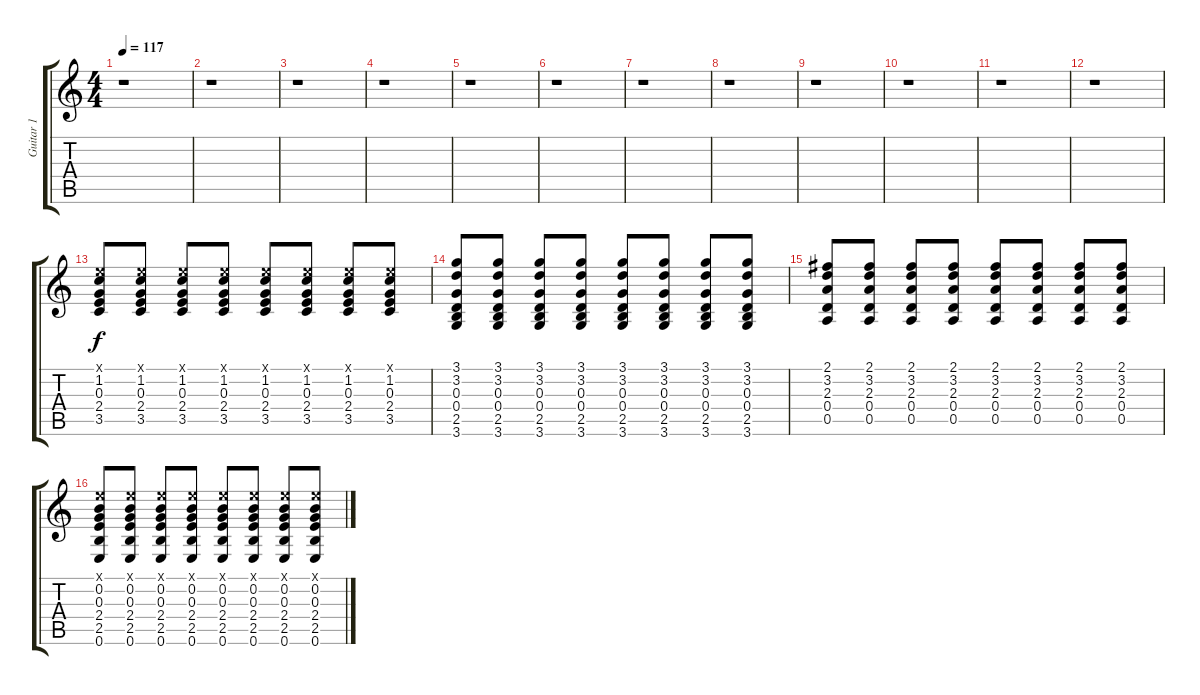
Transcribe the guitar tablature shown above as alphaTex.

\track ("Guitar 1" "Guitar 1") {instrument overdrivenguitar}
\staff {score tabs}
\tuning (E4 B3 G3 D3 A2 E2) {hide}
\ts (4 4)
\tempo 117
\clef g2
\ks c
r.1{dy f} |
r.1 |
r.1 |
r.1 |
r.1 |
r.1 |
r.1 |
r.1 |
r.1 |
r.1 |
r.1 |
r.1 |
(0.1{x} 1.2 0.3 2.4 3.5).8{volume 10} (0.1{x} 1.2 0.3 2.4 3.5).8 (0.1{x} 1.2 0.3 2.4 3.5).8 (0.1{x} 1.2 0.3 2.4 3.5).8 (0.1{x} 1.2 0.3 2.4 3.5).8 (0.1{x} 1.2 0.3 2.4 3.5).8 (0.1{x} 1.2 0.3 2.4 3.5).8 (0.1{x} 1.2 0.3 2.4 3.5).8 |
(3.1 3.2 0.3 0.4 2.5 3.6).8 (3.1 3.2 0.3 0.4 2.5 3.6).8 (3.1 3.2 0.3 0.4 2.5 3.6).8 (3.1 3.2 0.3 0.4 2.5 3.6).8 (3.1 3.2 0.3 0.4 2.5 3.6).8 (3.1 3.2 0.3 0.4 2.5 3.6).8 (3.1 3.2 0.3 0.4 2.5 3.6).8 (3.1 3.2 0.3 0.4 2.5 3.6).8 |
(2.1 3.2 2.3 0.4 0.5).8 (2.1 3.2 2.3 0.4 0.5).8 (2.1 3.2 2.3 0.4 0.5).8 (2.1 3.2 2.3 0.4 0.5).8 (2.1 3.2 2.3 0.4 0.5).8 (2.1 3.2 2.3 0.4 0.5).8 (2.1 3.2 2.3 0.4 0.5).8 (2.1 3.2 2.3 0.4 0.5).8 |
(0.1{x} 0.2 0.3 2.4 2.5 0.6).8 (0.1{x} 0.2 0.3 2.4 2.5 0.6).8 (0.1{x} 0.2 0.3 2.4 2.5 0.6).8 (0.1{x} 0.2 0.3 2.4 2.5 0.6).8 (0.1{x} 0.2 0.3 2.4 2.5 0.6).8 (0.1{x} 0.2 0.3 2.4 2.5 0.6).8 (0.1{x} 0.2 0.3 2.4 2.5 0.6).8 (0.1{x} 0.2 0.3 2.4 2.5 0.6).8
